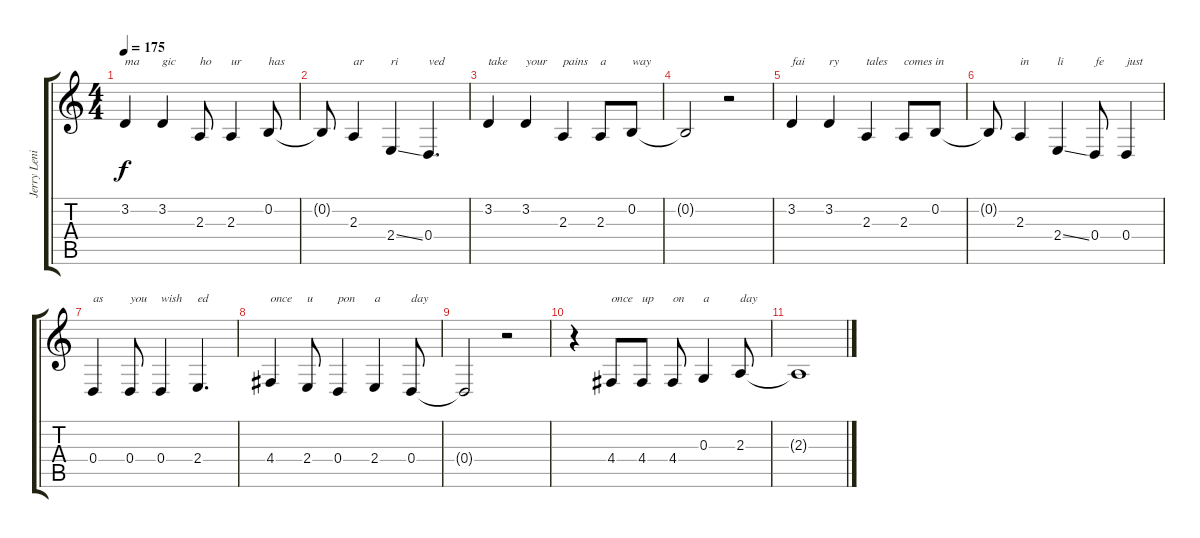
\track ("Jerry Lenin" "Jerry Leni") {instrument bassoon}
\staff {score tabs}
\tuning (E4 B3 G3 D3 A2 E2) {hide}
\ts (4 4)
\tempo 175
\clef g2
\ks c
3.2.4{txt "ma" dy f} 3.2.4{txt "gic"} 2.3.8{txt "ho"} 2.3.4{txt "ur"} 0.2.8{txt "has"} |
0.2{t}.8 2.3.4{txt "ar"} 2.4{ss}.4{txt "ri"} 0.4.4{d txt "ved"} |
3.2.4{txt "take"} 3.2.4{txt "your"} 2.3.4{txt "pains"} 2.3.8{txt "a"} 0.2.8{txt "way"} |
0.2{t}.2 r.2 |
3.2.4{txt "fai"} 3.2.4{txt "ry"} 2.3.4{txt "tales"} 2.3.8{txt "comes"} 0.2.8{txt "in"} |
0.2{t}.8 2.3.4{txt "in"} 2.4{ss}.4{txt "li"} 0.4.8{txt "fe"} 0.4.4{txt "just"} |
0.4.4{txt "as"} 0.4.8{txt "you"} 0.4.4{txt "wish"} 2.4.4{d txt "ed"} |
4.4.4{txt "once"} 2.4.8{txt "u"} 0.4.4{txt "pon"} 2.4.4{txt "a"} 0.4.8{txt "day"} |
0.4{t}.2 r.2 |
r.4 4.4.8{txt "once"} 4.4.8{txt "up"} 4.4.8{txt "on"} 0.3.4{txt "a"} 2.3.8{txt "day"} |
2.3{t}.1
